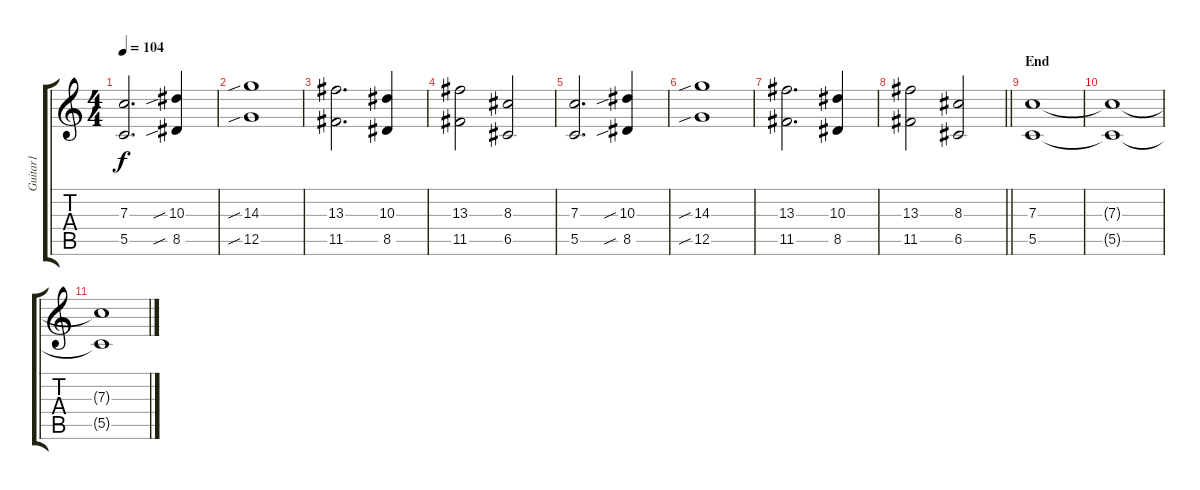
\track ("Guitar1" "Guitar1") {instrument distortionguitar}
\staff {score tabs}
\tuning (D4 A3 F3 C3 G2 C2) {hide}
\ts (4 4)
\tempo 104
\clef g2
\ks c
(7.3 5.5).2{d dy f} (10.3{sib} 8.5{sib}).4 |
(14.3{sib} 12.5{sib}).1 |
(13.3 11.5).2{d} (10.3 8.5).4 |
(13.3 11.5).2 (8.3 6.5).2 |
(7.3 5.5).2{d} (10.3{sib} 8.5{sib}).4 |
(14.3{sib} 12.5{sib}).1 |
(13.3 11.5).2{d} (10.3 8.5).4 |
\barLineRight lightlight
(13.3 11.5).2 (8.3 6.5).2 |
\section ("" "End")
(7.3 5.5).1 |
(7.3{t} 5.5{t}).1 |
(7.3{t} 5.5{t}).1
